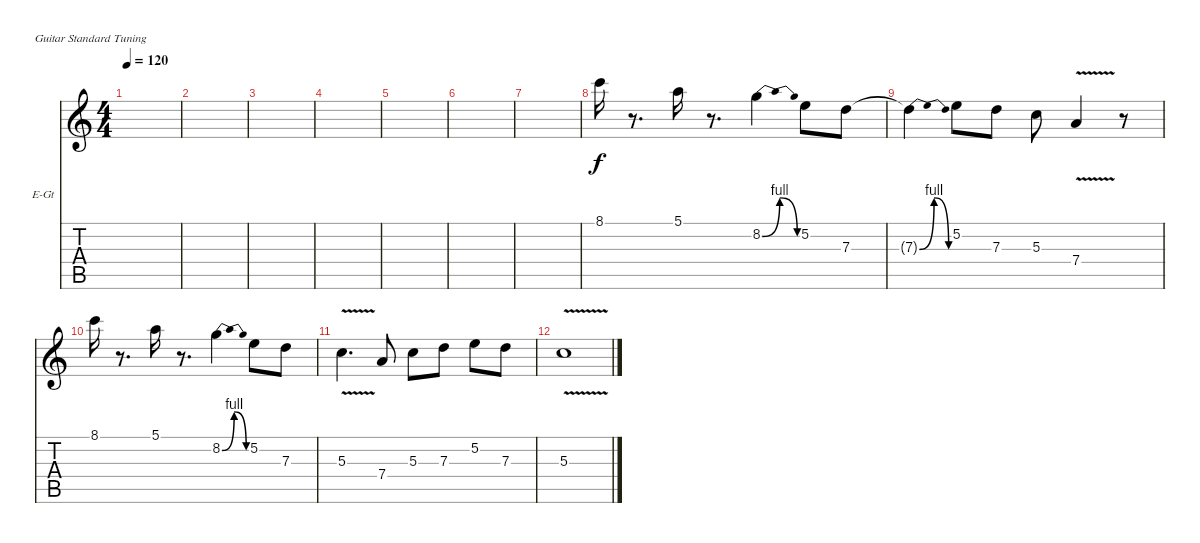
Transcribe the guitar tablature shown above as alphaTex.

\defaultSystemsLayout 4
\bracketExtendMode nobrackets
\firstSystemTrackNameOrientation horizontal
\otherSystemsTrackNameOrientation horizontal
\track ("Electric Guitar" "E-Gt") {instrument electricguitarclean}
\staff {score tabs}
\tuning (E4 B3 G3 D3 A2 E2)
\ts (4 4)
\tempo 120
\clef g2
\scale
0.485477
\ks c
|
\scale
0.257261 |
\scale
0.257261 |
\scale
0.333333 |
\scale
0.333333 |
\scale
0.333333 |
\scale
0.333333 |
\scale
0.333333 8.1.16 r.8{d} 5.1.16 r.8{d} 8.2{be (bendrelease 0 0 30 4 30 4 59.4 0)}.4 5.2.8 7.3.8 |
\scale
0.333333 7.3{be (bendrelease 0 0 30 4 30 4 59.4 0) t}.4 5.2.8 7.3.8 5.3.8 7.4{v}.4 r.8 |
\scale
0.333333 8.1.16 r.8{d} 5.1.16 r.8{d} 8.2{be (bendrelease 0 0 30 4 30 4 59.4 0)}.4 5.2.8 7.3.8 |
\scale
0.333333 5.3{v}.4{d} 7.4.8 5.3.8 7.3.8 5.2.8 7.3.8 |
\scale
0.333333 5.3{v}.1
